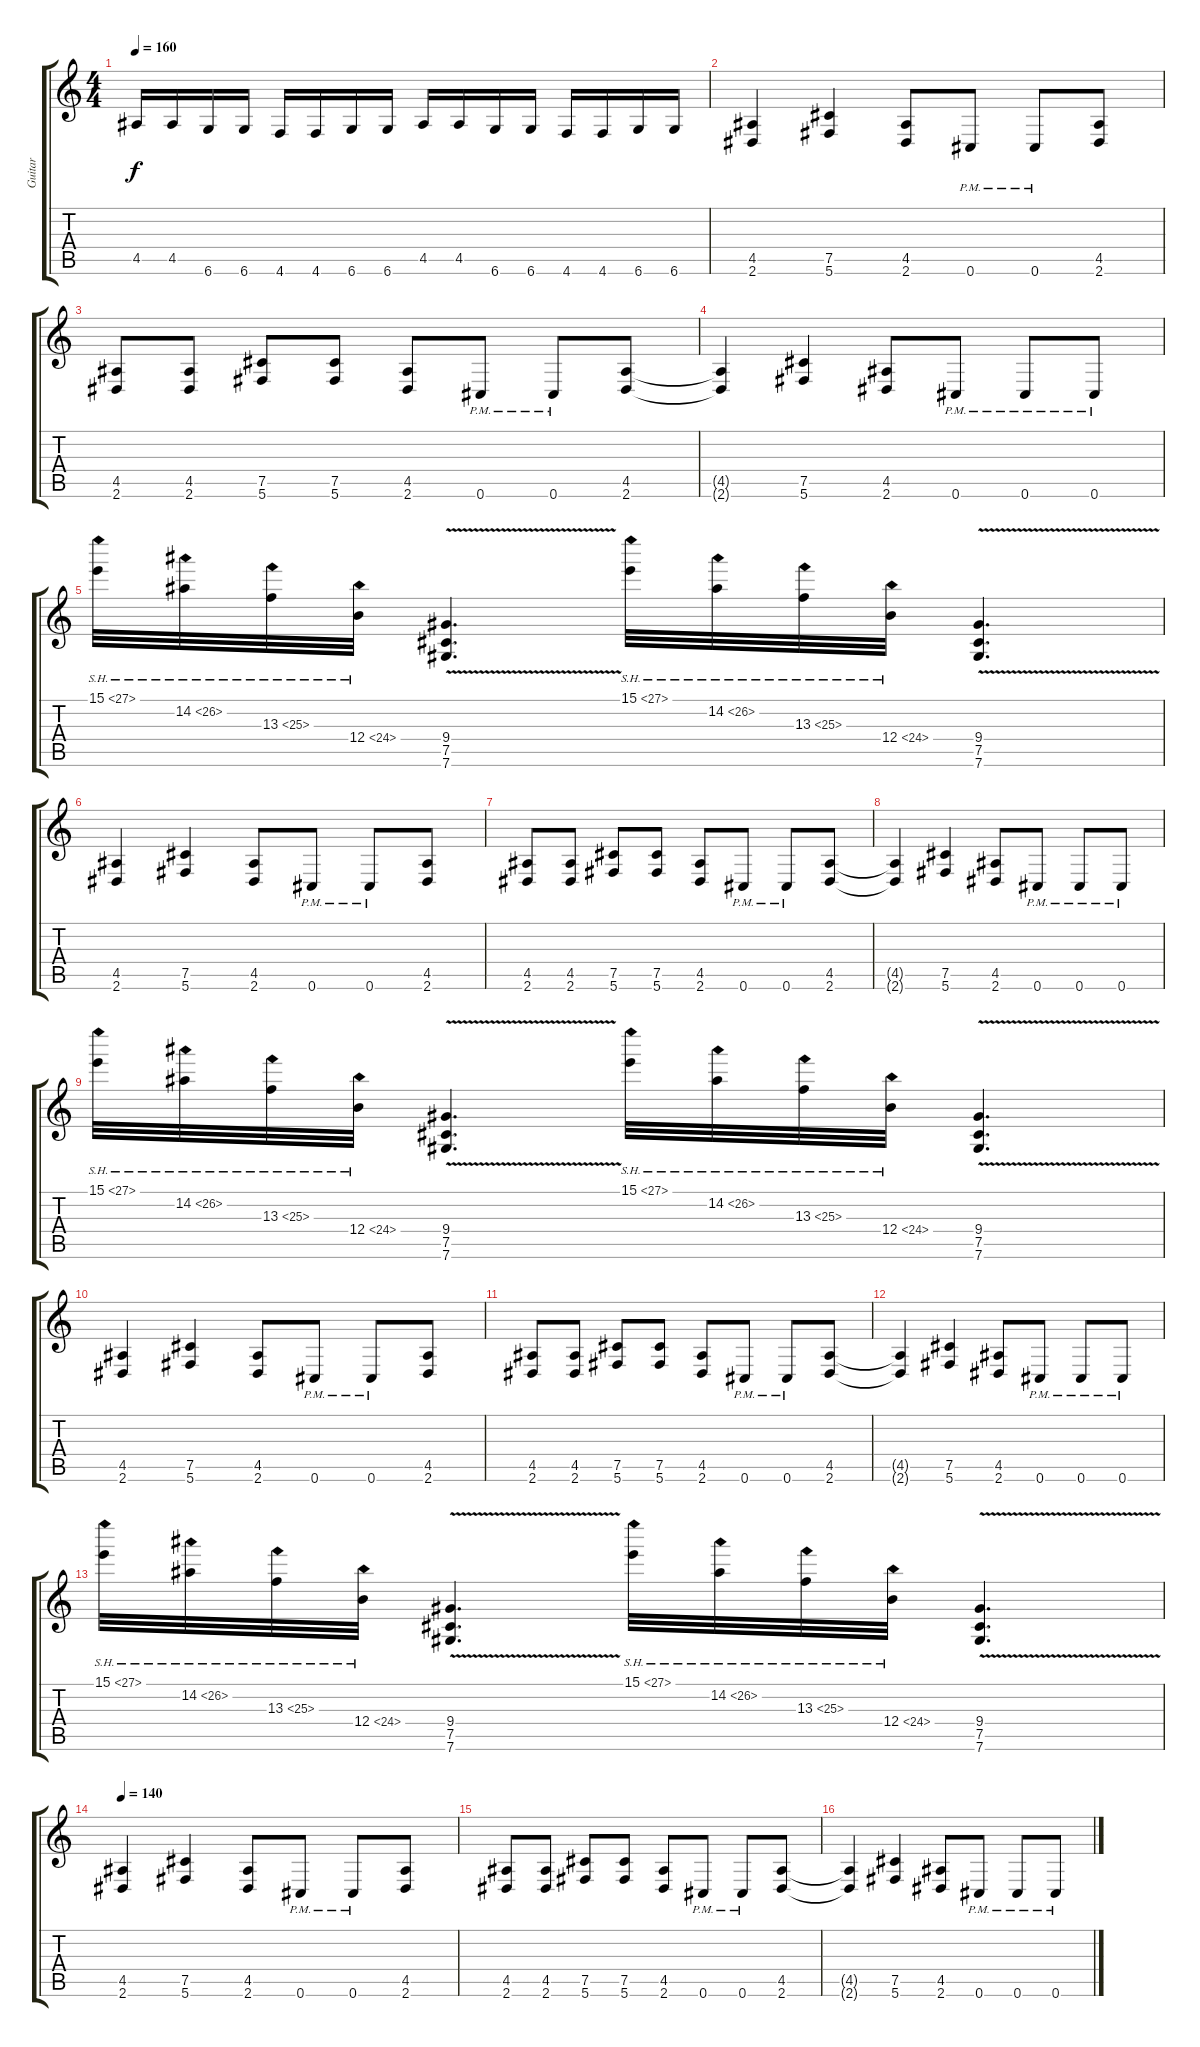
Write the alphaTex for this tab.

\track ("Guitar" "Guitar") {instrument distortionguitar}
\staff {score tabs}
\tuning (Db4 Ab3 E3 B2 Gb2 Db2) {hide}
\ts (4 4)
\tempo 160
\clef g2
\ks c
4.5.16{dy f} 4.5.16 6.6.16 6.6.16 4.6.16 4.6.16 6.6.16 6.6.16 4.5.16 4.5.16 6.6.16 6.6.16 4.6.16 4.6.16 6.6.16 6.6.16 |
(4.5 2.6).4 (7.5 5.6).4 (4.5 2.6).8 0.6{pm}.8 0.6{pm}.8 (4.5 2.6).8 |
(4.5 2.6).8 (4.5 2.6).8 (7.5 5.6).8 (7.5 5.6).8 (4.5 2.6).8 0.6{pm}.8 0.6{pm}.8 (4.5 2.6).8 |
(4.5{t} 2.6{t}).4 (7.5 5.6).4 (4.5 2.6).8 0.6{pm}.8 0.6{pm}.8 0.6{pm}.8 |
15.1{sh 12}.32 14.2{sh 12}.32 13.3{sh 12}.32 12.4{sh 12}.32 (9.4 7.5 7.6{v}).4{d} 15.1{sh 12}.32 14.2{sh 12}.32 13.3{sh 12}.32 12.4{sh 12}.32 (9.4 7.5 7.6{v}).4{d} |
(4.5 2.6).4 (7.5 5.6).4 (4.5 2.6).8 0.6{pm}.8 0.6{pm}.8 (4.5 2.6).8 |
(4.5 2.6).8 (4.5 2.6).8 (7.5 5.6).8 (7.5 5.6).8 (4.5 2.6).8 0.6{pm}.8 0.6{pm}.8 (4.5 2.6).8 |
(4.5{t} 2.6{t}).4 (7.5 5.6).4 (4.5 2.6).8 0.6{pm}.8 0.6{pm}.8 0.6{pm}.8 |
15.1{sh 12}.32 14.2{sh 12}.32 13.3{sh 12}.32 12.4{sh 12}.32 (9.4 7.5 7.6{v}).4{d} 15.1{sh 12}.32 14.2{sh 12}.32 13.3{sh 12}.32 12.4{sh 12}.32 (9.4 7.5 7.6{v}).4{d} |
(4.5 2.6).4 (7.5 5.6).4 (4.5 2.6).8 0.6{pm}.8 0.6{pm}.8 (4.5 2.6).8 |
(4.5 2.6).8 (4.5 2.6).8 (7.5 5.6).8 (7.5 5.6).8 (4.5 2.6).8 0.6{pm}.8 0.6{pm}.8 (4.5 2.6).8 |
(4.5{t} 2.6{t}).4 (7.5 5.6).4 (4.5 2.6).8 0.6{pm}.8 0.6{pm}.8 0.6{pm}.8 |
15.1{sh 12}.32 14.2{sh 12}.32 13.3{sh 12}.32 12.4{sh 12}.32 (9.4 7.5 7.6{v}).4{d} 15.1{sh 12}.32 14.2{sh 12}.32 13.3{sh 12}.32 12.4{sh 12}.32 (9.4 7.5 7.6{v}).4{d} |
\tempo 140
(4.5 2.6).4 (7.5 5.6).4 (4.5 2.6).8 0.6{pm}.8 0.6{pm}.8 (4.5 2.6).8 |
(4.5 2.6).8 (4.5 2.6).8 (7.5 5.6).8 (7.5 5.6).8 (4.5 2.6).8 0.6{pm}.8 0.6{pm}.8 (4.5 2.6).8 |
(4.5{t} 2.6{t}).4 (7.5 5.6).4 (4.5 2.6).8 0.6{pm}.8 0.6{pm}.8 0.6{pm}.8
